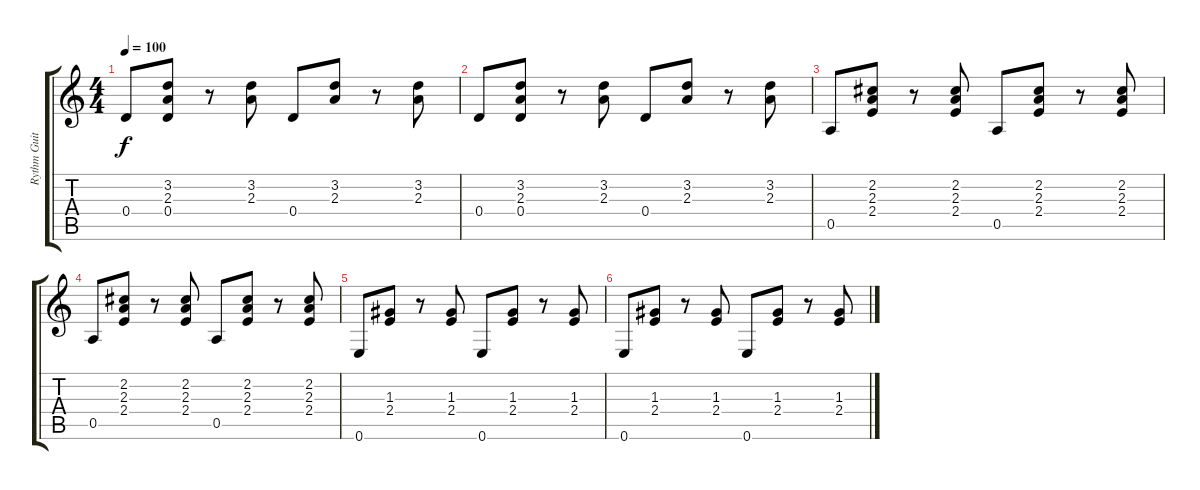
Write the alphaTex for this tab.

\track ("Rythm Guitar" "Rythm Guit") {instrument electricguitarclean}
\staff {score tabs}
\tuning (E4 B3 G3 D3 A2 E2) {hide}
\ts (4 4)
\tempo 100
\clef g2
\ks c
0.4.8{dy f} (3.2 2.3 0.4).8 r.8 (3.2 2.3).8 0.4.8 (3.2 2.3).8 r.8 (3.2 2.3).8 |
0.4.8 (3.2 2.3 0.4).8 r.8 (3.2 2.3).8 0.4.8 (3.2 2.3).8 r.8 (3.2 2.3).8 |
0.5.8 (2.2 2.3 2.4).8 r.8 (2.2 2.3 2.4).8 0.5.8 (2.2 2.3 2.4).8 r.8 (2.2 2.3 2.4).8 |
0.5.8 (2.2 2.3 2.4).8 r.8 (2.2 2.3 2.4).8 0.5.8 (2.2 2.3 2.4).8 r.8 (2.2 2.3 2.4).8 |
0.6.8 (1.3 2.4).8 r.8 (1.3 2.4).8 0.6.8 (1.3 2.4).8 r.8 (1.3 2.4).8 |
0.6.8 (1.3 2.4).8 r.8 (1.3 2.4).8 0.6.8 (1.3 2.4).8 r.8 (1.3 2.4).8
